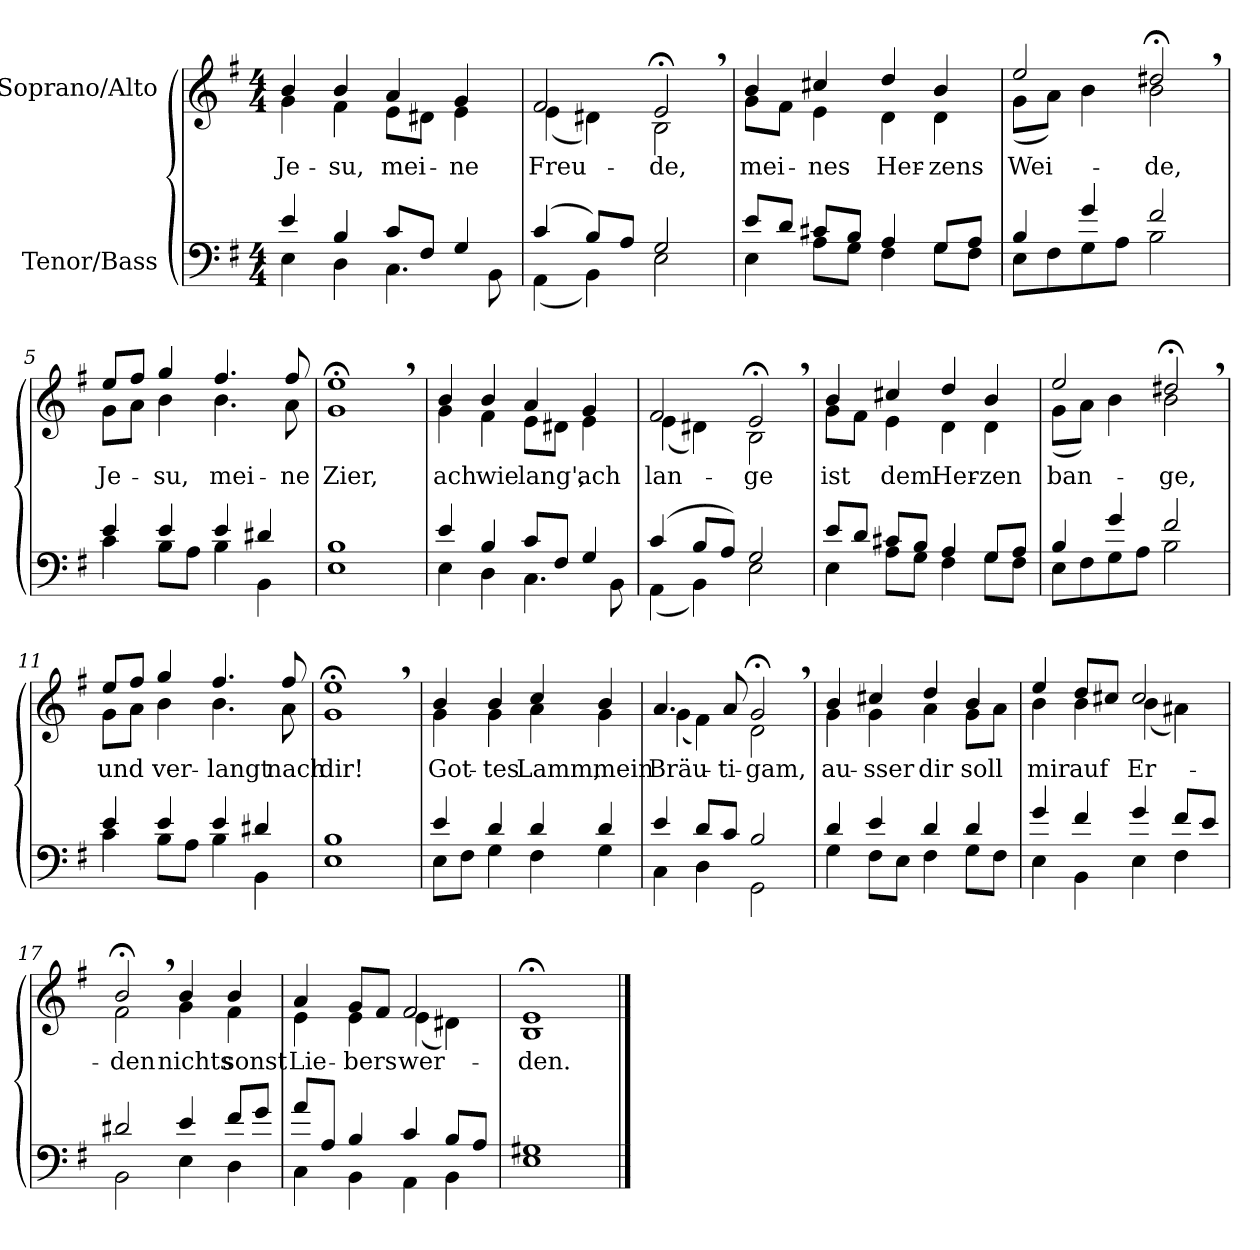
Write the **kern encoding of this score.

**kern	**kern	**text
*part2	*part1	*part1
*staff2	*staff1	*staff1
*I"Tenor/Bass	*I"Soprano/Alto	*
*clefF4	*clefG2	*
*k[f#]	*k[f#]	*
*M4/4	*M4/4	*
=1	=1	=1
*^	*	*
!	!	!	!LO:LY:b
*	*	*^	*
4e/	4E\	4b/	4g\	Je-
!	!	!	!	!LO:LY:b
4B/	4D\	4b/	4f#\	-su,
!	!	!	!	!LO:LY:b
8c/L	4.C\	4a/	8e\L	mei-
8F#/J	.	.	8d#X\J	.
!	!	!	!	!LO:LY:b
4G/	.	4g/	4e\	-ne
.	8BB\	.	.	.
=2	=2	=2	=2	=2
!	!	!	!	!LO:LY:b
(4c/	(4AA\	2f#/	(4e\	Freu-
8B/L)	4BB\)	.	4d#X\)	.
8A/J	.	.	.	.
!	!	!	!	!LO:LY:b
2G/	2E\	2e;<,/	2B\	-de,
=3	=3	=3	=3	=3
!	!	!	!	!LO:LY:b
8e/L	4E\	4b/	8g\L	mei-
8d/J	.	.	8f#\J	.
!	!	!	!	!LO:LY:b
8c#X/L	8A\L	4cc#X/	4e\	-nes
8B/J	8G\J	.	.	.
!	!	!	!	!LO:LY:b
4A/	4F#\	4dd/	4d\	Her-
!	!	!	!	!LO:LY:b
8G/L	8G\L	4b/	4d\	-zens
8A/J	8F#\J	.	.	.
=4	=4	=4	=4	=4
!	!	!	!	!LO:LY:b
4B/	8E\L	2ee/	(8g\L	Wei-
.	8F#\	.	8a\J)	.
4g/	8G\	.	4b\	.
.	8A\J	.	.	.
!	!	!	!	!LO:LY:b
2f#/	2B\	2dd#X;<,/	2b\	-de,
=5	=5	=5	=5	=5
!	!	!	!	!LO:LY:b
4e/	4c\	8ee/L	8g\L	Je-
.	.	8ff#/J	8a\J	.
!	!	!	!	!LO:LY:b
4e/	8B\L	4gg/	4b\	-su,
.	8A\J	.	.	.
!	!	!	!	!LO:LY:b
4e/	4B\	4.ff#/	4.b\	mei-
4d#X/	4BB\	.	.	.
!	!	!	!	!LO:LY:b
.	.	8ff#/	8a\	-ne
=6	=6	=6	=6	=6
!	!	!	!	!LO:LY:b
1B	1E	1ee;<,	1g	Zier,
!!LO:LB:g=z	!!
=7	=7	=7	=7	=7
!	!	!	!	!LO:LY:b
4e/	4E\	4b/	4g\	ach
!	!	!	!	!LO:LY:b
4B/	4D\	4b/	4f#\	wie
!	!	!	!	!LO:LY:b
8c/L	4.C\	4a/	8e\L	lang',
8F#/J	.	.	8d#X\J	.
!	!	!	!	!LO:LY:b
4G/	.	4g/	4e\	ach
.	8BB\	.	.	.
=8	=8	=8	=8	=8
!	!	!	!	!LO:LY:b
(4c/	(4AA\	2f#/	(4e\	lan-
8B/L	4BB\)	.	4d#X\)	.
8A/J)	.	.	.	.
!	!	!	!	!LO:LY:b
2G/	2E\	2e;<,/	2B\	-ge
=9	=9	=9	=9	=9
!	!	!	!	!LO:LY:b
8e/L	4E\	4b/	8g\L	ist
8d/J	.	.	8f#\J	.
!	!	!	!	!LO:LY:b
8c#X/L	8A\L	4cc#X/	4e\	dem
8B/J	8G\J	.	.	.
!	!	!	!	!LO:LY:b
4A/	4F#\	4dd/	4d\	Her-
!	!	!	!	!LO:LY:b
8G/L	8G\L	4b/	4d\	-zen
8A/J	8F#\J	.	.	.
=10	=10	=10	=10	=10
!	!	!	!	!LO:LY:b
4B/	8E\L	2ee/	(8g\L	ban-
.	8F#\	.	8a\J)	.
4g/	8G\	.	4b\	.
.	8A\J	.	.	.
!	!	!	!	!LO:LY:b
2f#/	2B\	2dd#X;<,/	2b\	ge,
=11	=11	=11	=11	=11
!	!	!	!	!LO:LY:b
4e/	4c\	8ee/L	8g\L	und
.	.	8ff#/J	8a\J	.
!	!	!	!	!LO:LY:b
4e/	8B\L	4gg/	4b\	ver-
.	8A\J	.	.	.
!	!	!	!	!LO:LY:b
4e/	4B\	4.ff#/	4.b\	-langt
4d#X/	4BB\	.	.	.
!	!	!	!	!LO:LY:b
.	.	8ff#/	8a\	nach
=12	=12	=12	=12	=12
!	!	!	!	!LO:LY:b
1B	1E	1ee;<,	1g	dir!
!!LO:LB:g=z	!!
=13	=13	=13	=13	=13
!	!	!	!	!LO:LY:b
4e/	8E\L	4b/	4g\	Got-
.	8F#\J	.	.	.
!	!	!	!	!LO:LY:b
4d/	4G\	4b/	4g\	-tes
!	!	!	!	!LO:LY:b
4d/	4F#\	4cc/	4a\	Lamm,
!	!	!	!	!LO:LY:b
4d/	4G\	4b/	4g\	mein
=14	=14	=14	=14	=14
!	!	!	!	!LO:LY:b
4e/	4C\	4.a/	(4g\	Bräu-
8d/L	4D\	.	4f#\)	.
!	!	!	!	!LO:LY:b
8c/J	.	8a/	.	-ti-
!	!	!	!	!LO:LY:b
2B/	2GG\	2g;<,/	2d\	-gam,
=15	=15	=15	=15	=15
!	!	!	!	!LO:LY:b
4d/	4G\	4b/	4g\	au-
!	!	!	!	!LO:LY:b
4e/	8F#\L	4cc#X/	4g\	-sser
.	8E\J	.	.	.
!	!	!	!	!LO:LY:b
4d/	4F#\	4dd/	4a\	dir
!	!	!	!	!LO:LY:b
4d/	8G\L	4b/	8g\L	soll
.	8F#\J	.	8a\J	.
=16	=16	=16	=16	=16
!	!	!	!	!LO:LY:b
4g/	4E\	4ee/	4b\	mir
!	!	!	!	!LO:LY:b
4f#/	4BB\	8dd/L	4b\	auf
.	.	8cc#X/J	.	.
!	!	!	!	!LO:LY:b
4g/	4E\	2cc#/	(4b\	Er-
8f#/L	4F#\	.	4a#X\)	.
8e/J	.	.	.	.
=17	=17	=17	=17	=17
!	!	!	!	!LO:LY:b
2d#X/	2BB\	2b;<,/	2f#\	-den
!	!	!	!	!LO:LY:b
4e/	4E\	4b/	4g\	nichts
!	!	!	!	!LO:LY:b
8f#/L	4D\	4b/	4f#\	sonst
8g/J	.	.	.	.
=18	=18	=18	=18	=18
!	!	!	!	!LO:LY:b
8a/L	4C\	4a/	4e\	Lie-
8A/J	.	.	.	.
!	!	!	!	!LO:LY:b
4B/	4BB\	8g/L	4e\	-bers
.	.	8f#/J	.	.
!	!	!	!	!LO:LY:b
4c/	4AA\	2f#/	(4e\	wer-
8B/L	4BB\	.	4d#X\)	.
8A/J	.	.	.	.
!!LO:LB:g=z	!!
=19	=19	=19	=19	=19
!	!	!	!	!LO:LY:b
1G#X	1E	1e;<	1B	-den.
*v	*v	*	*	*
*	*v	*v	*
==	==	==
*-	*-	*-
